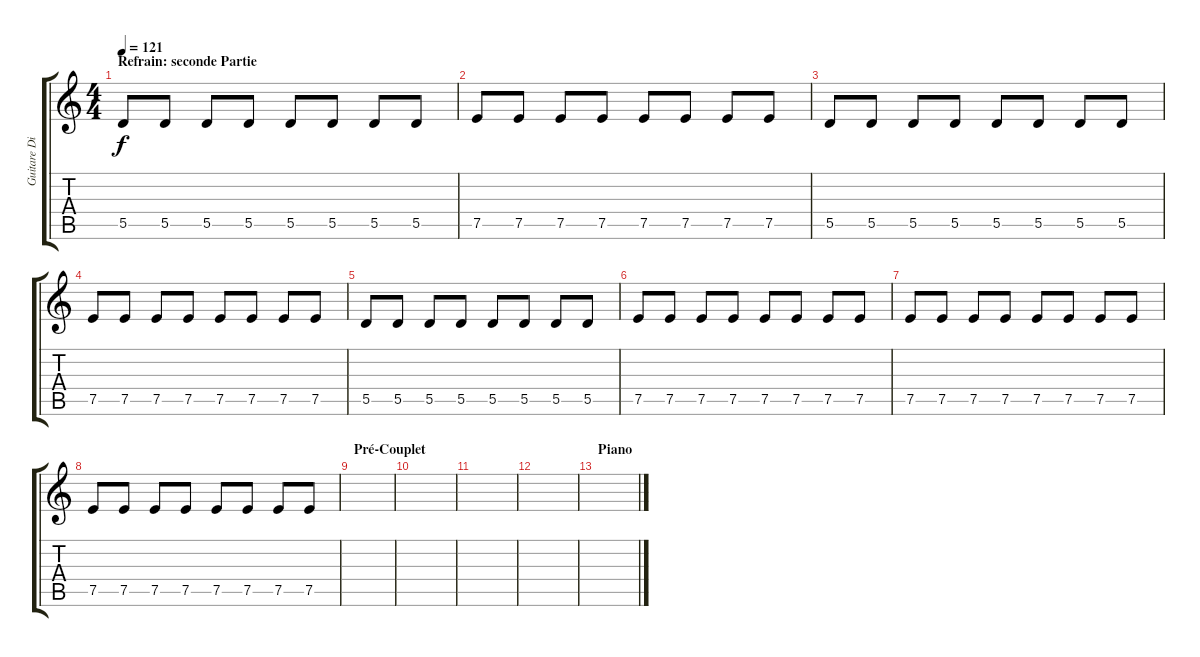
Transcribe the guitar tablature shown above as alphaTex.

\track ("Guitare Dist. (Matthew Bellamy)" "Guitare Di") {instrument distortionguitar}
\staff {score tabs}
\tuning (E4 B3 G3 D3 A2 E2) {hide}
\ts (4 4)
\section ("" "Refrain: seconde Partie")
\tempo 121
\clef g2
\ks c
5.5.8{dy f} 5.5.8 5.5.8 5.5.8 5.5.8 5.5.8 5.5.8 5.5.8 |
7.5.8 7.5.8 7.5.8 7.5.8 7.5.8 7.5.8 7.5.8 7.5.8 |
5.5.8 5.5.8 5.5.8 5.5.8 5.5.8 5.5.8 5.5.8 5.5.8 |
7.5.8 7.5.8 7.5.8 7.5.8 7.5.8 7.5.8 7.5.8 7.5.8 |
5.5.8 5.5.8 5.5.8 5.5.8 5.5.8 5.5.8 5.5.8 5.5.8 |
7.5.8 7.5.8 7.5.8 7.5.8 7.5.8 7.5.8 7.5.8 7.5.8 |
7.5.8 7.5.8 7.5.8 7.5.8 7.5.8 7.5.8 7.5.8 7.5.8 |
7.5.8 7.5.8 7.5.8 7.5.8 7.5.8 7.5.8 7.5.8 7.5.8 |
\section ("" "Pré-Couplet")
|
|
|
|
\section ("" "Piano")
